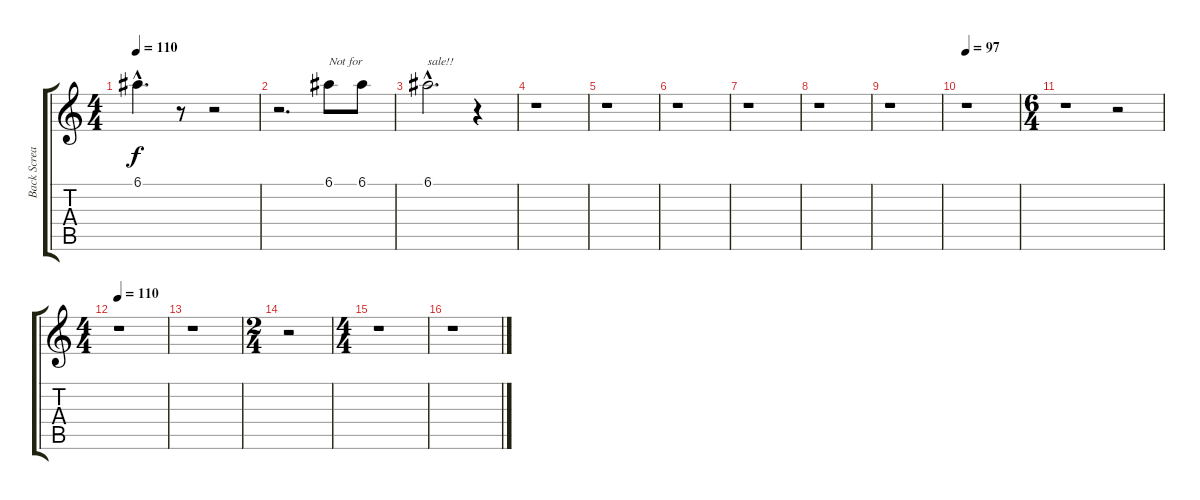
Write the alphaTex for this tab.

\track ("Back Screams" "Back Screa") {instrument lead2sawtooth}
\staff {score tabs}
\tuning (E5 B4 G4 D4 A3 E3) {hide}
\ts (4 4)
\tempo 110
\clef g2
\ks c
6.1{hac}.4{d dy f} r.8 r.2 |
r.2{d} 6.1.8{txt "Not for "} 6.1.8 |
6.1{hac}.2{d txt "sale!!"} r.4 |
r.1 |
r.1 |
r.1 |
r.1 |
r.1 |
r.1 |
\tempo 97
r.1 |
\ts (6 4)
r.1 r.2 |
\ts (4 4)
\tempo 110
r.1 |
r.1 |
\ts (2 4)
r.2 |
\ts (4 4)
r.1 |
r.1
